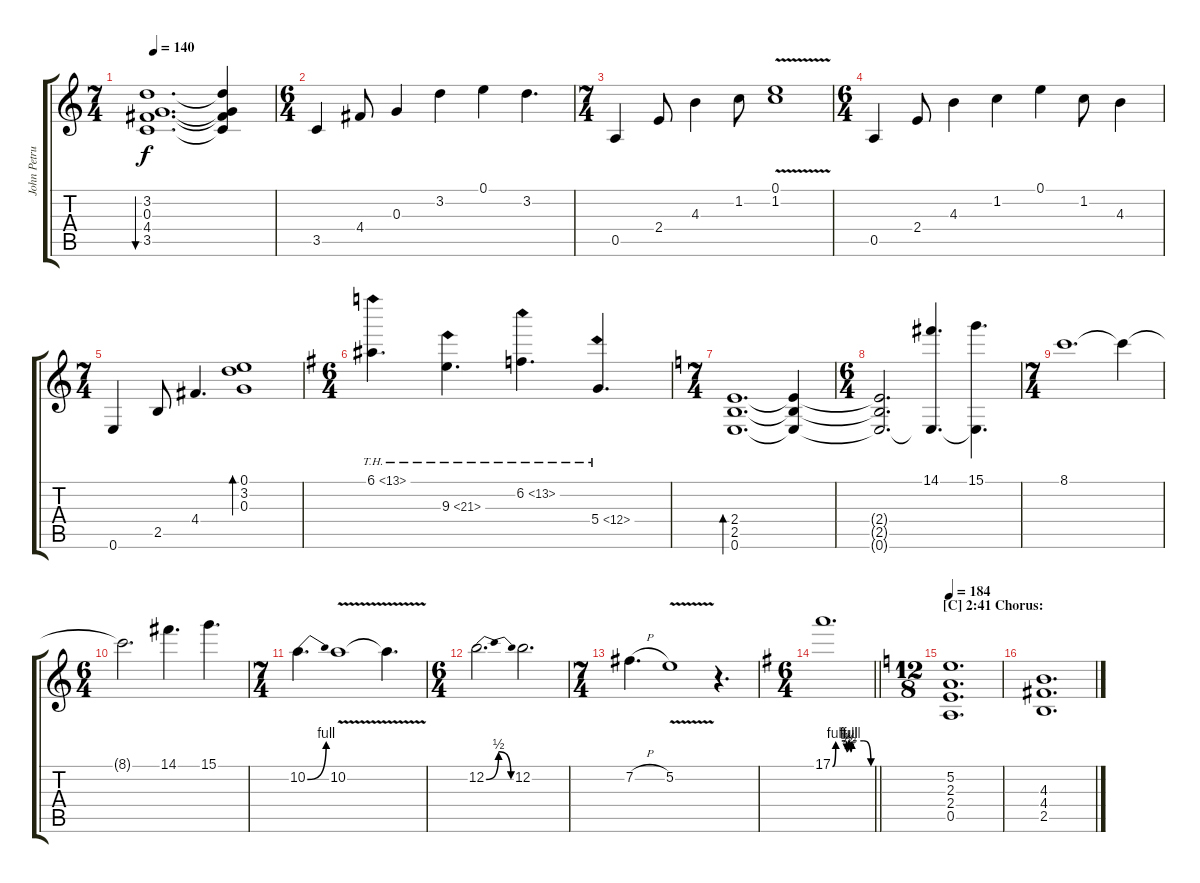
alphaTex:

\track ("John Petrucci - Guitar" "John Petru") {instrument distortionguitar}
\staff {score tabs}
\tuning (E4 B3 G3 D3 A2 E2) {hide}
\ts (7 4)
\tempo 140
\clef g2
\ks c
(3.2 0.3 4.4 3.5).1{d bu 120 dy f} (3.2{t} 0.3{t} 4.4{t} 3.5{t}).4 |
\ts (6 4)
3.5.4 4.4.8 0.3.4 3.2.4 0.1.4 3.2.4{d} |
\ts (7 4)
0.5.4 2.4.8 4.3.4 1.2.8 (0.1{v} 1.2{v}).1 |
\ts (6 4)
0.5.4 2.4.8 4.3.4 1.2.4 0.1.4 1.2.8 4.3.4 |
\ts (7 4)
0.6.4 2.5.8 4.4.4{d} (0.1 3.2 0.3).1{bd 120} |
\ts (6 4)
\ks g
6.1{th 7}.4{d volume 16 instrument distortionguitar} 9.3{th 12}.4{d} 6.2{th 7}.4{d} 5.4{th 7}.4{d} |
\ts (7 4)
\ks c
(2.4 2.5 0.6).1{d bd 60} (2.4{t} 2.5{t} 0.6{t}).4 |
\ts (6 4)
(2.4{t} 2.5{t} 0.6{t}).2{d} (14.1 0.6{t}).4{d} (15.1 0.6{t}).4{d} |
\ts (7 4)
8.1.1{d} 8.1{t}.4 |
\ts (6 4)
8.1{t}.2{d} 14.1.4{d} 15.1.4{d} |
\ts (7 4)
10.2{be (bend 0 0 60 4)}.4{d} 10.2{v}.1 10.2{t}.4{d} |
\ts (6 4)
12.2{be (bendrelease 0 0 15 2 42 2 60 0)}.2{d} 12.2.2{d} |
\ts (7 4)
7.2{h}.4{d} 5.2{v}.1 r.4{d} |
\ts (6 4)
\barLineRight lightlight
\ks g
17.1{be (custom 0 0 5 4 20 4 22 2 25 4 28 2 30 4 49 4 60 0)}.1{d} |
\ts (12 8)
\section ("" "[C] 2:41 Chorus:")
\tempo 184
\ks c
(5.2 2.3 2.4 0.5).1{d} |
(4.3 4.4 2.5).1{d}
